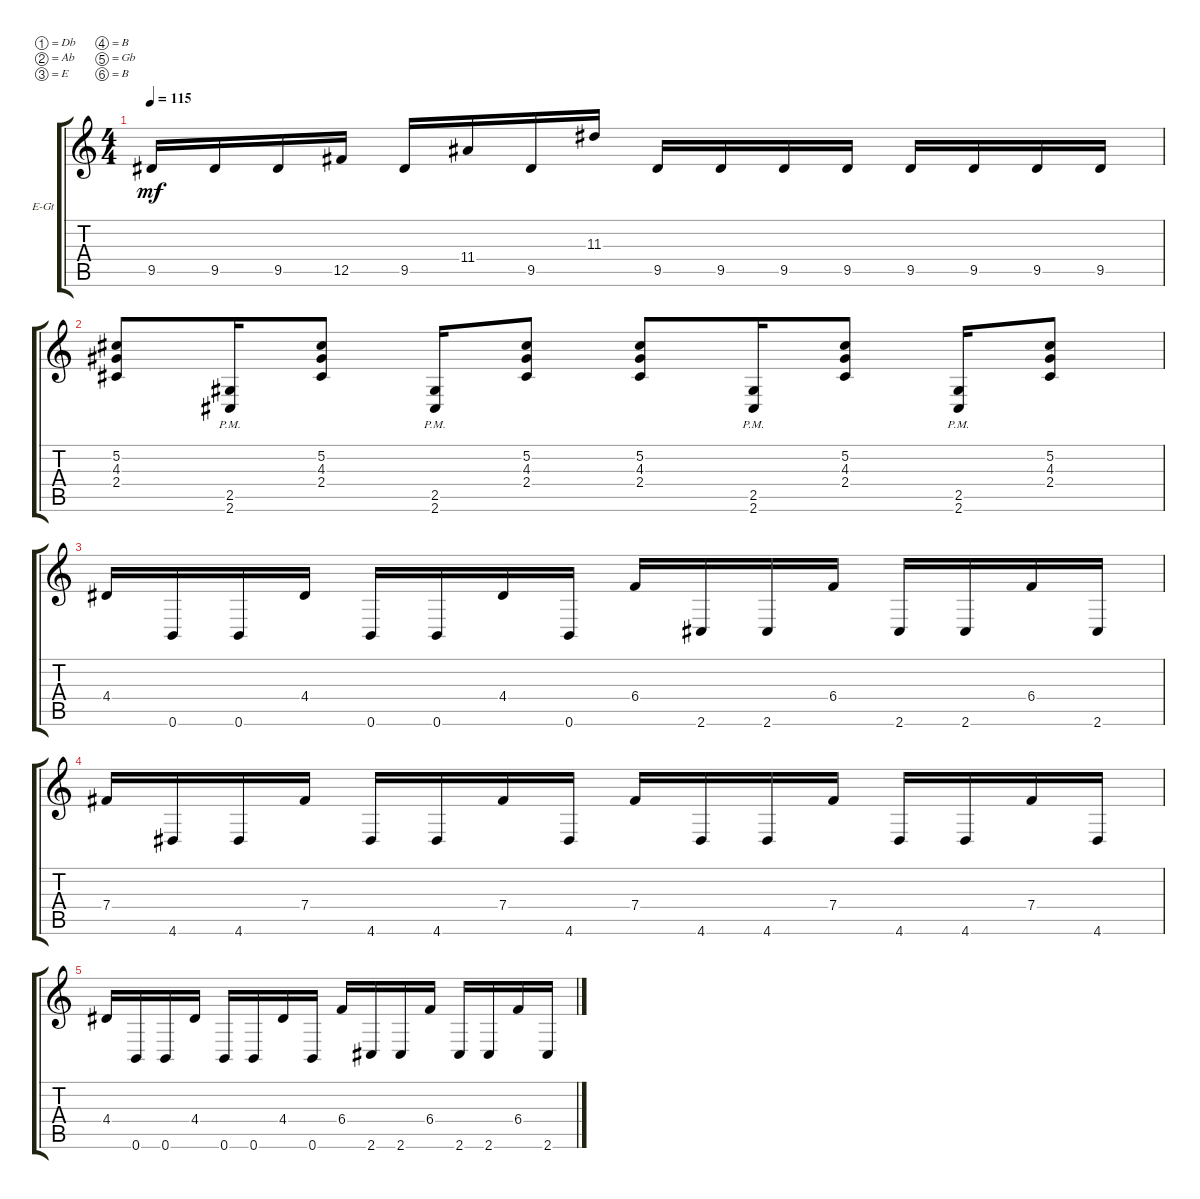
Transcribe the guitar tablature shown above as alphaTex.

\bracketExtendMode groupsimilarinstruments
\firstSystemTrackNameOrientation horizontal
\otherSystemsTrackNameOrientation horizontal
\track ("Electric Lead Guitar" "E-Gt") {instrument distortionguitar}
\staff {score tabs}
\tuning (Db4 Ab3 E3 B2 Gb2 B1)
\ts (4 4)
\tempo 115
\clef g2
\ks c
9.5.16{dy mf} 9.5.16 9.5.16 12.5.16 9.5.16 11.4.16 9.5.16 11.3.16 9.5.16 9.5.16 9.5.16 9.5.16 9.5.16 9.5.16 9.5.16 9.5.16 |
(2.4 4.3 5.2).8 (2.6{pm} 2.5{pm}).16 (2.4 4.3 5.2).8 (2.6{pm} 2.5{pm}).16 (2.4 4.3 5.2).8 (2.4 4.3 5.2).8 (2.6{pm} 2.5{pm}).16 (2.4 4.3 5.2).8 (2.6{pm} 2.5{pm}).16 (2.4 4.3 5.2).8 |
4.4.16 0.6.16 0.6.16 4.4.16 0.6.16 0.6.16 4.4.16 0.6.16 6.4.16 2.6.16 2.6.16 6.4.16 2.6.16 2.6.16 6.4.16 2.6.16 |
7.4.16 4.6.16 4.6.16 7.4.16 4.6.16 4.6.16 7.4.16 4.6.16 7.4.16 4.6.16 4.6.16 7.4.16 4.6.16 4.6.16 7.4.16 4.6.16 |
4.4.16 0.6.16 0.6.16 4.4.16 0.6.16 0.6.16 4.4.16 0.6.16 6.4.16 2.6.16 2.6.16 6.4.16 2.6.16 2.6.16 6.4.16 2.6.16
